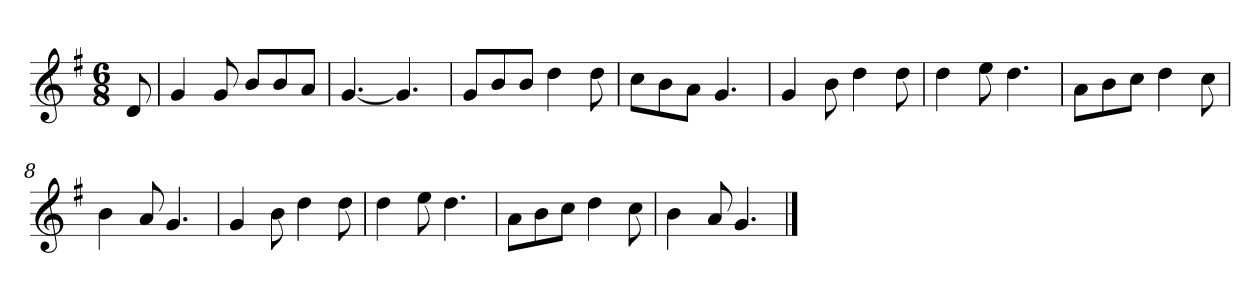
**kern
*part1
*staff1
*k[f#]
*M6/8
*MM120
=
8d
=1
4g
8g
8bL
8b
8aJ
=2
[4.g
4.g]
=3
8gL
8b
8bJ
4dd
8dd
=4
8ccL
8b
8aJ
4.g
=5
4g
8b
4dd
8dd
=6
4dd
8ee
4.dd
=7
8aL
8b
8ccJ
4dd
8cc
=8
4b
8a
4.g
=9
4g
8b
4dd
8dd
=10
4dd
8ee
4.dd
=11
8aL
8b
8ccJ
4dd
8cc
=12
4b
8a
4.g
==
*-
